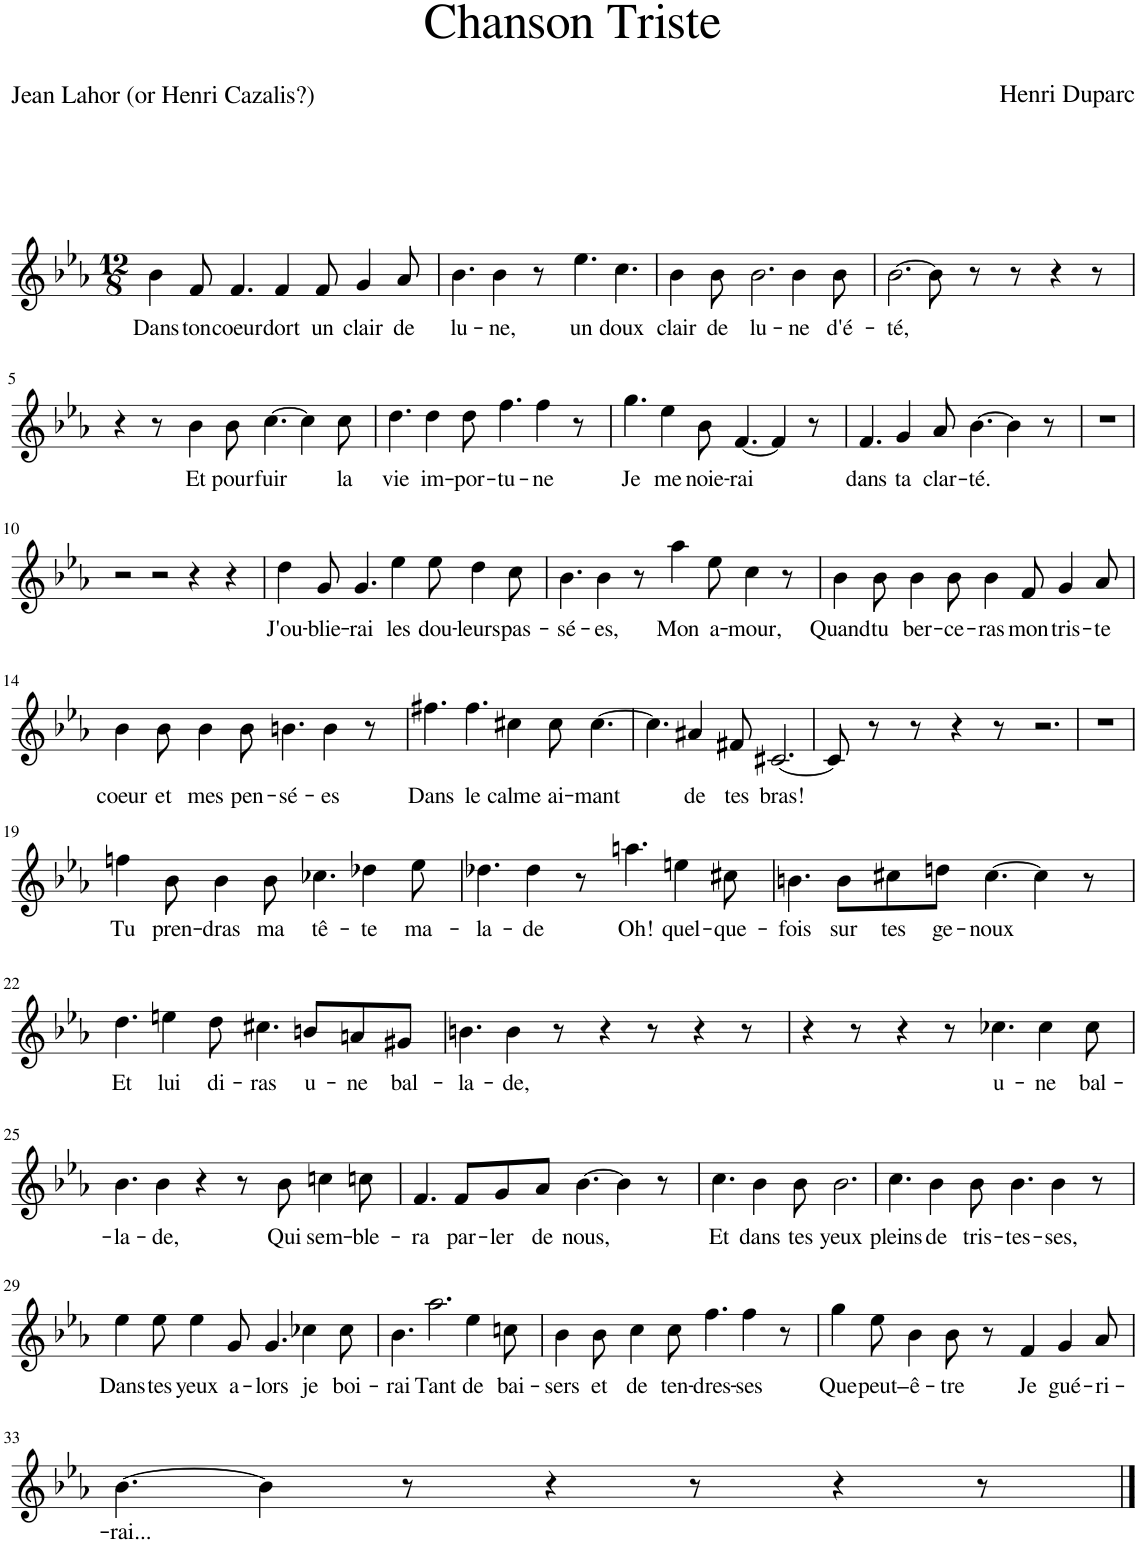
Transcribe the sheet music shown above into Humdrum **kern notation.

**kern	**text
*part1	*part1
*staff1	*staff1
*I"Piano	*
*I'Pno	*
*clefG2	*
*k[b-e-a-]	*
*M12/8	*
=1	=1
!	!LO:LY:b
4b-\	Dans
!	!LO:LY:b
8f/	ton
!	!LO:LY:b
4.f/	coeur
!	!LO:LY:b
4f/	dort
!	!LO:LY:b
8f/	un
!	!LO:LY:b
4g/	clair
!	!LO:LY:b
8a-/	de
=2	=2
!	!LO:LY:b
4.b-\	lu-
!	!LO:LY:b
4b-\	-ne,
8r	.
!	!LO:LY:b
4.ee-\	un
!	!LO:LY:b
4.cc\	doux
=3	=3
!	!LO:LY:b
4b-\	clair
!	!LO:LY:b
8b-\	de
!	!LO:LY:b
2.b-\	lu-
!	!LO:LY:b
4b-\	-ne
!	!LO:LY:b
8b-\	d'é-
=4	=4
!	!LO:LY:b
[2.b-\	-té,
8b-\]	.
8r	.
8r	.
4r	.
8r	.
!!LO:LB:g=z
=5	=5
4r	.
8r	.
!	!LO:LY:b
4b-\	Et
!	!LO:LY:b
8b-\	pour
!	!LO:LY:b
[4.cc\	fuir
4cc\]	.
!	!LO:LY:b
8cc\	la
=6	=6
!	!LO:LY:b
4.dd\	vie
!	!LO:LY:b
4dd\	im-
!	!LO:LY:b
8dd\	-por-
!	!LO:LY:b
4.ff\	-tu-
!	!LO:LY:b
4ff\	-ne
8r	.
=7	=7
!	!LO:LY:b
4.gg\	Je
!	!LO:LY:b
4ee-\	me
!	!LO:LY:b
8b-\	noie-
!	!LO:LY:b
[4.f/	-rai
4f/]	.
8r	.
=8	=8
!	!LO:LY:b
4.f/	dans
!	!LO:LY:b
4g/	ta
!	!LO:LY:b
8a-/	clar-
!	!LO:LY:b
[4.b-\	-té.
4b-\]	.
8r	.
=9	=9
1.r	.
!!LO:LB:g=z
=10	=10
2r	.
2r	.
4r	.
4r	.
=11	=11
!	!LO:LY:b
4dd\	J'ou-
!	!LO:LY:b
8g/	-blie-
!	!LO:LY:b
4.g/	-rai
!	!LO:LY:b
4ee-\	les
!	!LO:LY:b
8ee-\	dou-
!	!LO:LY:b
4dd\	-leurs
!	!LO:LY:b
8cc\	pas-
=12	=12
!	!LO:LY:b
4.b-\	-sé-
!	!LO:LY:b
4b-\	-es,
8r	.
!	!LO:LY:b
4aa-\	Mon
!	!LO:LY:b
8ee-\	a-
!	!LO:LY:b
4cc\	-mour,
8r	.
=13	=13
!	!LO:LY:b
4b-\	Quand
!	!LO:LY:b
8b-\	tu
!	!LO:LY:b
4b-\	ber-
!	!LO:LY:b
8b-\	-ce-
!	!LO:LY:b
4b-\	-ras
!	!LO:LY:b
8f/	mon
!	!LO:LY:b
4g/	tris-
!	!LO:LY:b
8a-/	-te
!!LO:LB:g=z
=14	=14
!	!LO:LY:b
4b-\	coeur
!	!LO:LY:b
8b-\	et
!	!LO:LY:b
4b-\	mes
!	!LO:LY:b
8b-\	pen-
!	!LO:LY:b
4.bn\	-sé-
!	!LO:LY:b
4b\	-es
8r	.
=15	=15
!	!LO:LY:b
4.ff#X\	Dans
!	!LO:LY:b
4.ff#\	le
!	!LO:LY:b
4cc#X\	calme
!	!LO:LY:b
8cc#\	ai-
!	!LO:LY:b
[4.cc#\	-mant
=16	=16
4.cc#\]	.
!	!LO:LY:b
4a#X/	de
!	!LO:LY:b
8f#X/	tes
!	!LO:LY:b
[2.c#X/	bras!
=17	=17
8c#/]	.
8r	.
8r	.
4r	.
8r	.
2.r	.
=18	=18
1.r	.
!!LO:LB:g=z
=19	=19
!	!LO:LY:b
4ffn\	Tu
!	!LO:LY:b
8b-\	pren-
!	!LO:LY:b
4b-\	-dras
!	!LO:LY:b
8b-\	ma
!	!LO:LY:b
4.cc-X\	tê-
!	!LO:LY:b
4dd-X\	-te
!	!LO:LY:b
8ee-\	ma-
=20	=20
!	!LO:LY:b
4.dd-X\	-la-
!	!LO:LY:b
4dd-\	-de
8r	.
!	!LO:LY:b
4.aan\	Oh!
!	!LO:LY:b
4een\	quel-
!	!LO:LY:b
8cc#X\	-que-
=21	=21
!	!LO:LY:b
4.bn\	-fois
!	!LO:LY:b
8b\L	sur
!	!LO:LY:b
8cc#X\	tes
!	!LO:LY:b
8ddn\J	ge-
!	!LO:LY:b
[4.cc#\	-noux
4cc#\]	.
8r	.
!!LO:LB:g=z
=22	=22
!	!LO:LY:b
4.dd\	Et
!	!LO:LY:b
4een\	lui
!	!LO:LY:b
8dd\	di-
!	!LO:LY:b
4.cc#X\	-ras
!	!LO:LY:b
8bn/L	u-
!	!LO:LY:b
8an/	-ne
!	!LO:LY:b
8g#X/J	bal-
=23	=23
!	!LO:LY:b
4.bn\	-la-
!	!LO:LY:b
4b\	-de,
8r	.
4r	.
8r	.
4r	.
8r	.
=24	=24
4r	.
8r	.
4r	.
8r	.
!	!LO:LY:b
4.cc-X\	u-
!	!LO:LY:b
4cc-\	-ne
!	!LO:LY:b
8cc-\	bal-
!!LO:LB:g=z
=25	=25
!	!LO:LY:b
4.b-\	-la-
!	!LO:LY:b
4b-\	-de,
4r	.
8r	.
!	!LO:LY:b
8b-\	Qui
!	!LO:LY:b
4ccn\	sem-
!	!LO:LY:b
8ccn\	-ble-
=26	=26
!	!LO:LY:b
4.f/	-ra
!	!LO:LY:b
8f/L	par-
!	!LO:LY:b
8g/	-ler
!	!LO:LY:b
8a-/J	de
!	!LO:LY:b
[4.b-\	nous,
4b-\]	.
8r	.
=27	=27
!	!LO:LY:b
4.cc\	Et
!	!LO:LY:b
4b-\	dans
!	!LO:LY:b
8b-\	tes
!	!LO:LY:b
2.b-\	yeux
=28	=28
!	!LO:LY:b
4.cc\	pleins
!	!LO:LY:b
4b-\	de
!	!LO:LY:b
8b-\	tris-
!	!LO:LY:b
4.b-\	-tes-
!	!LO:LY:b
4b-\	-ses,
8r	.
!!LO:LB:g=z
=29	=29
!	!LO:LY:b
4ee-\	Dans
!	!LO:LY:b
8ee-\	tes
!	!LO:LY:b
4ee-\	yeux
!	!LO:LY:b
8g/	a-
!	!LO:LY:b
4.g/	-lors
!	!LO:LY:b
4cc-X\	je
!	!LO:LY:b
8cc-\	boi-
=30	=30
!	!LO:LY:b
4.b-\	-rai
!	!LO:LY:b
2.aa-\	Tant
!	!LO:LY:b
4ee-\	de
!	!LO:LY:b
8ccn\	bai-
=31	=31
!	!LO:LY:b
4b-\	-sers
!	!LO:LY:b
8b-\	et
!	!LO:LY:b
4cc\	de
!	!LO:LY:b
8cc\	ten-
!	!LO:LY:b
4.ff\	-dres-
!	!LO:LY:b
4ff\	-ses
8r	.
=32	=32
!	!LO:LY:b
4gg\	Que
!	!LO:LY:b
8ee-\	peut–
!	!LO:LY:b
4b-\	ê-
!	!LO:LY:b
8b-\	-tre
8r	.
!	!LO:LY:b
4f/	Je
!	!LO:LY:b
4g/	gué-
!	!LO:LY:b
8a-/	-ri-
!!LO:LB:g=z
=33	=33
!	!LO:LY:b
[4.b-\	-rai...
4b-\]	.
8r	.
4r	.
8r	.
4r	.
8r	.
==	==
*-	*-
